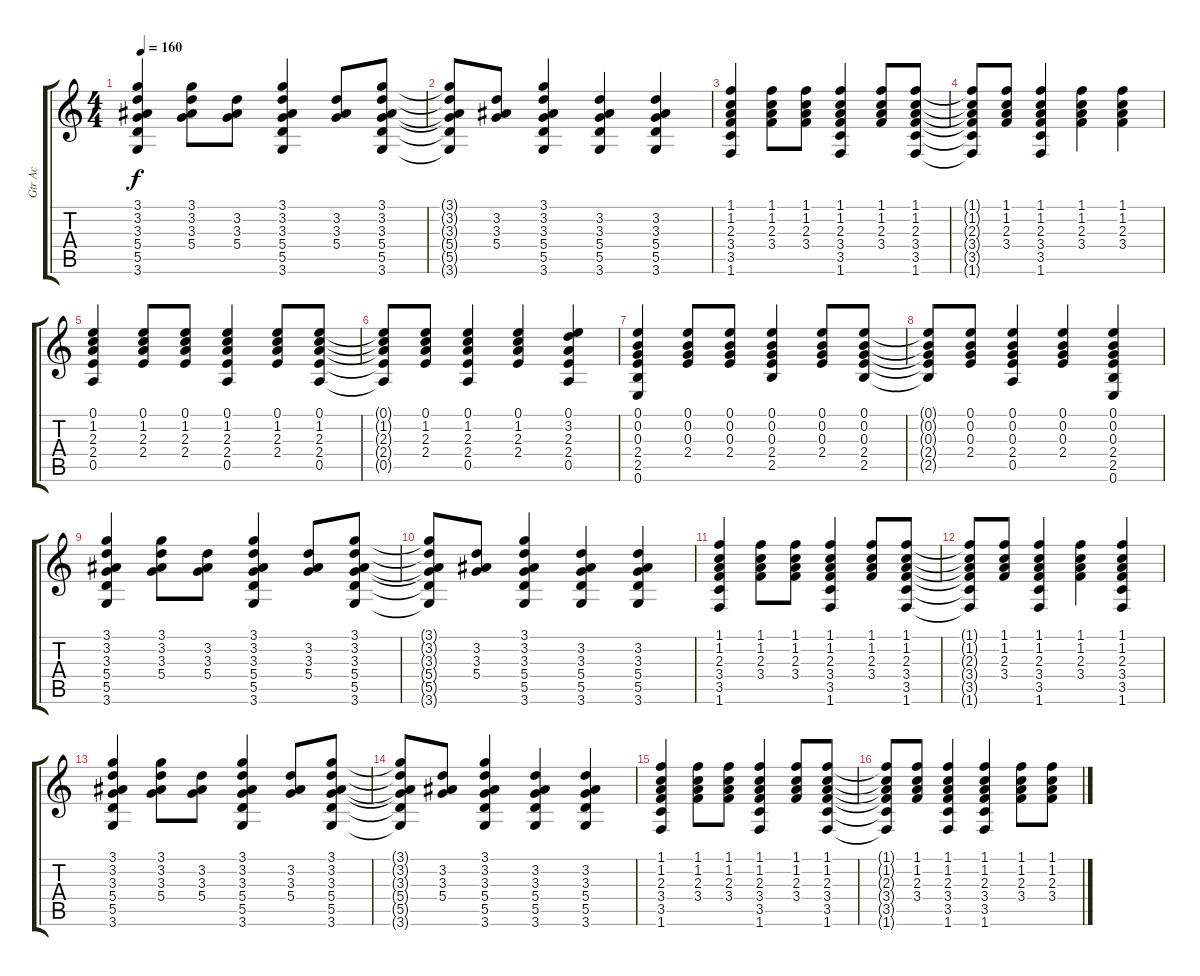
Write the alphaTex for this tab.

\track ("Gtr Ac" "Gtr Ac") {instrument acousticguitarsteel}
\staff {score tabs}
\tuning (E4 B3 G3 D3 A2 E2) {hide}
\ts (4 4)
\tempo 160
\clef g2
\ks c
(3.1 3.2 3.3 5.4 5.5 3.6).4{dy f} (3.1 3.2 3.3 5.4).8 (3.2 3.3 5.4).8 (3.1 3.2 3.3 5.4 5.5 3.6).4 (3.2 3.3 5.4).8 (3.1 3.2 3.3 5.4 5.5 3.6).8 |
(3.1{t} 3.2{t} 3.3{t} 5.4{t} 5.5{t} 3.6{t}).8 (3.2 3.3 5.4).8 (3.1 3.2 3.3 5.4 5.5 3.6).4 (3.2 3.3 5.4 5.5 3.6).4 (3.2 3.3 5.4 5.5 3.6).4 |
(1.1 1.2 2.3 3.4 3.5 1.6).4 (1.1 1.2 2.3 3.4).8 (1.1 1.2 2.3 3.4).8 (1.1 1.2 2.3 3.4 3.5 1.6).4 (1.1 1.2 2.3 3.4).8 (1.1 1.2 2.3 3.4 3.5 1.6).8 |
(1.1{t} 1.2{t} 2.3{t} 3.4{t} 3.5{t} 1.6{t}).8 (1.1 1.2 2.3 3.4).8 (1.1 1.2 2.3 3.4 3.5 1.6).4 (1.1 1.2 2.3 3.4).4 (1.1 1.2 2.3 3.4).4 |
(0.1 1.2 2.3 2.4 0.5).4 (0.1 1.2 2.3 2.4).8 (0.1 1.2 2.3 2.4).8 (0.1 1.2 2.3 2.4 0.5).4 (0.1 1.2 2.3 2.4).8 (0.1 1.2 2.3 2.4 0.5).8 |
(0.1{t} 1.2{t} 2.3{t} 2.4{t} 0.5{t}).8 (0.1 1.2 2.3 2.4).8 (0.1 1.2 2.3 2.4 0.5).4 (0.1 1.2 2.3 2.4).4 (0.1 3.2 2.3 2.4 0.5).4 |
(0.1 0.2 0.3 2.4 2.5 0.6).4 (0.1 0.2 0.3 2.4).8 (0.1 0.2 0.3 2.4).8 (0.1 0.2 0.3 2.4 2.5).4 (0.1 0.2 0.3 2.4).8 (0.1 0.2 0.3 2.4 2.5).8 |
(0.1{t} 0.2{t} 0.3{t} 2.4{t} 2.5{t}).8 (0.1 0.2 0.3 2.4).8 (0.1 0.2 0.3 2.4 0.5).4 (0.1 0.2 0.3 2.4).4 (0.1 0.2 0.3 2.4 2.5 0.6).4 |
(3.1 3.2 3.3 5.4 5.5 3.6).4 (3.1 3.2 3.3 5.4).8 (3.2 3.3 5.4).8 (3.1 3.2 3.3 5.4 5.5 3.6).4 (3.2 3.3 5.4).8 (3.1 3.2 3.3 5.4 5.5 3.6).8 |
(3.1{t} 3.2{t} 3.3{t} 5.4{t} 5.5{t} 3.6{t}).8 (3.2 3.3 5.4).8 (3.1 3.2 3.3 5.4 5.5 3.6).4 (3.2 3.3 5.4 5.5 3.6).4 (3.2 3.3 5.4 5.5 3.6).4 |
(1.1 1.2 2.3 3.4 3.5 1.6).4 (1.1 1.2 2.3 3.4).8 (1.1 1.2 2.3 3.4).8 (1.1 1.2 2.3 3.4 3.5 1.6).4 (1.1 1.2 2.3 3.4).8 (1.1 1.2 2.3 3.4 3.5 1.6).8 |
(1.1{t} 1.2{t} 2.3{t} 3.4{t} 3.5{t} 1.6{t}).8 (1.1 1.2 2.3 3.4).8 (1.1 1.2 2.3 3.4 3.5 1.6).4 (1.1 1.2 2.3 3.4).4 (1.1 1.2 2.3 3.4 3.5 1.6).4 |
(3.1 3.2 3.3 5.4 5.5 3.6).4 (3.1 3.2 3.3 5.4).8 (3.2 3.3 5.4).8 (3.1 3.2 3.3 5.4 5.5 3.6).4 (3.2 3.3 5.4).8 (3.1 3.2 3.3 5.4 5.5 3.6).8 |
(3.1{t} 3.2{t} 3.3{t} 5.4{t} 5.5{t} 3.6{t}).8 (3.2 3.3 5.4).8 (3.1 3.2 3.3 5.4 5.5 3.6).4 (3.2 3.3 5.4 5.5 3.6).4 (3.2 3.3 5.4 5.5 3.6).4 |
(1.1 1.2 2.3 3.4 3.5 1.6).4 (1.1 1.2 2.3 3.4).8 (1.1 1.2 2.3 3.4).8 (1.1 1.2 2.3 3.4 3.5 1.6).4 (1.1 1.2 2.3 3.4).8 (1.1 1.2 2.3 3.4 3.5 1.6).8 |
(1.1{t} 1.2{t} 2.3{t} 3.4{t} 3.5{t} 1.6{t}).8 (1.1 1.2 2.3 3.4).8 (1.1 1.2 2.3 3.4 3.5 1.6).4 (1.1 1.2 2.3 3.4 3.5 1.6).4 (1.1 1.2 2.3 3.4).8 (1.1 1.2 2.3 3.4).8
